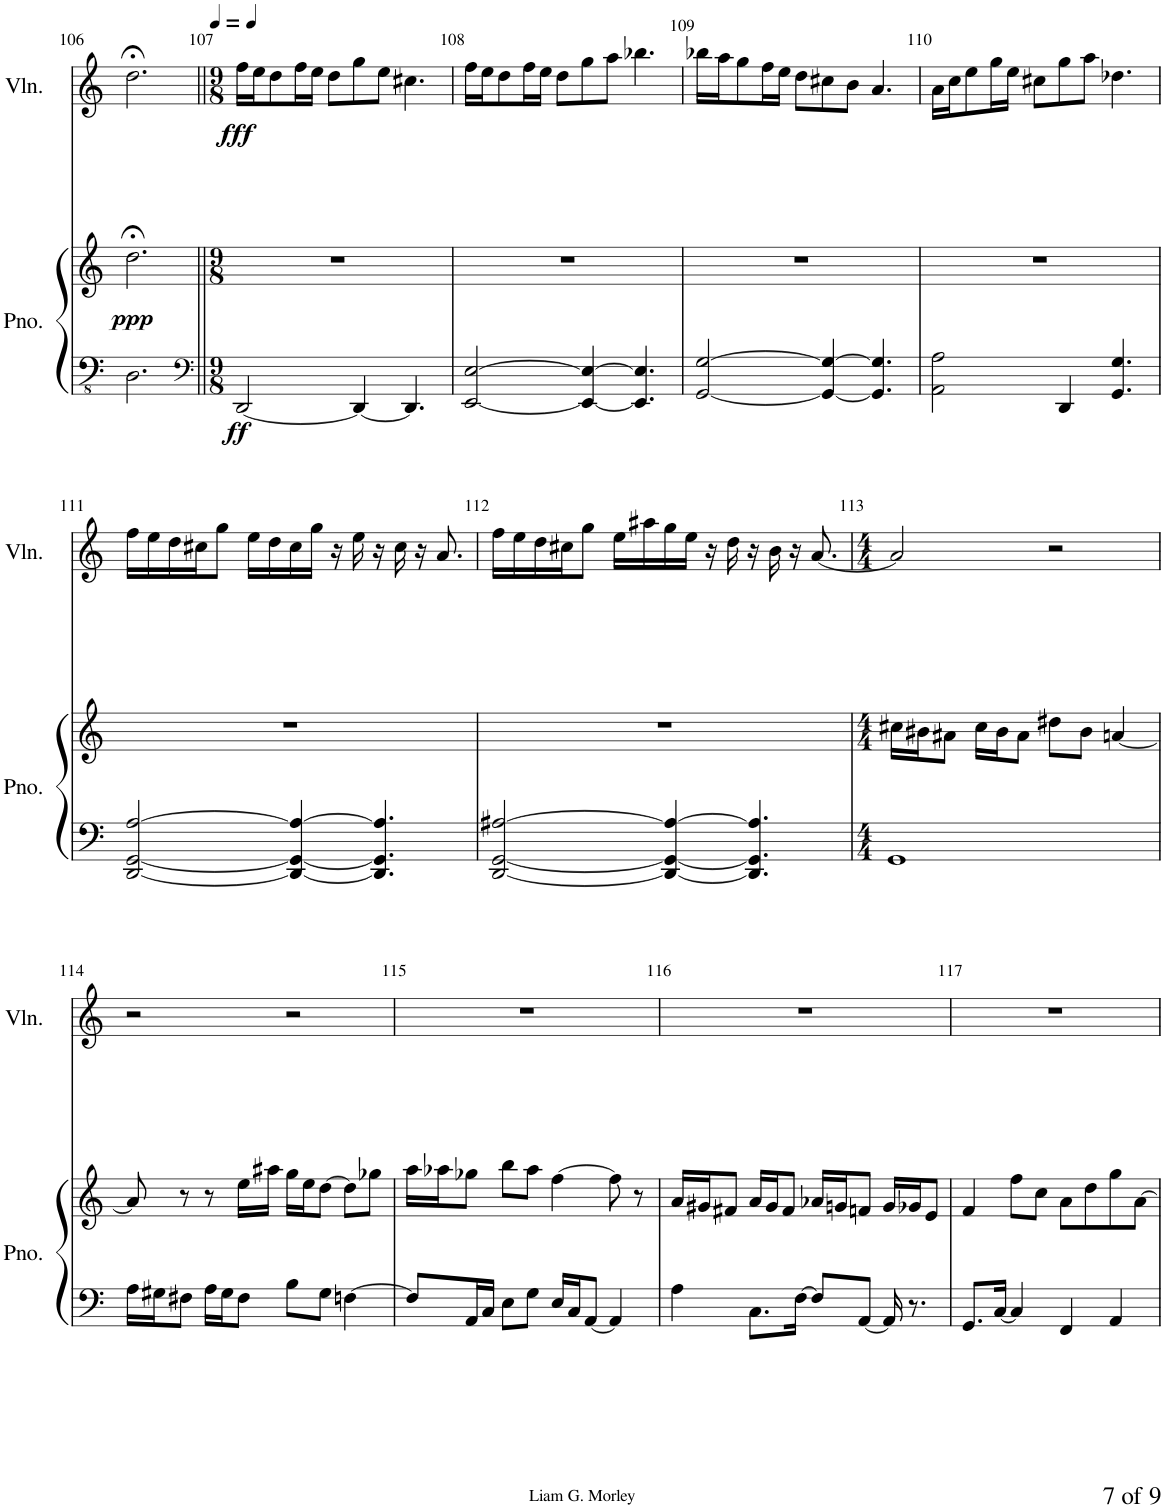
**kern	**kern	**dynam	**kern	**dynam
*part2	*part2	*part2	*part1	*part1
*staff3	*staff2	*staff2/3	*staff1	*staff1
*I"Piano	*	*	*I"Violin	*
*I'Pno.	*	*	*I'Vln.	*
!!LO:PB:g=z
*clefFv4	*clefG2	*	*clefG2	*
*k[]	*k[]	*	*k[]	*
*M6/8	*M6/8	*	*M6/8	*
=106	=106	=106	=106	=106
!	!	!LO:DY:b	!	!
2.DD\	2.dd;<\	ppp	2.dd;<\	.
=107||	=107||	=107||	=107||	=107||
*clefF4	*	*	*	*
*M9/8	*M9/8	*	*M9/8	*
!	!	!LO:DY:b=2	!	!LO:DY:b
[2DD/	8%9r	ff	16ff\LL	fff
.	.	.	16ee\J	.
.	.	.	8dd\	.
.	.	.	16ff\L	.
.	.	.	16ee\JJ	.
.	.	.	8dd\L	.
4DD/_	.	.	8gg\	.
.	.	.	8ee\J	.
4.DD/]	.	.	4.cc#X\	.
=108	=108	=108	=108	=108
[2EE/ [2E/	8%9r	.	16ff\LL	.
.	.	.	16ee\J	.
.	.	.	8dd\	.
.	.	.	16ff\L	.
.	.	.	16ee\JJ	.
.	.	.	8dd\L	.
4EE/_ 4E/_	.	.	8gg\	.
.	.	.	8aa\J	.
4.EE/] 4.E/]	.	.	4.bb-X\	.
=109	=109	=109	=109	=109
[2GG/ [2G/	8%9r	.	16bb-X\LL	.
.	.	.	16aa\J	.
.	.	.	8gg\	.
.	.	.	16ff\L	.
.	.	.	16ee\JJ	.
.	.	.	8dd\L	.
4GG/_ 4G/_	.	.	8cc#X\	.
.	.	.	8b\J	.
4.GG/] 4.G/]	.	.	4.a/	.
=110	=110	=110	=110	=110
2AA\ 2A\	8%9r	.	16a\LL	.
.	.	.	16cc\J	.
.	.	.	8ee\	.
.	.	.	16gg\L	.
.	.	.	16ee\JJ	.
.	.	.	8cc#X\L	.
4DD/	.	.	8gg\	.
.	.	.	8aa\J	.
4.GG/ 4.G/	.	.	4.dd-X\	.
!!LO:LB:g=z
=111	=111	=111	=111	=111
[2DD/ [2GG/ [2A/	8%9r	.	16ff\LL	.
.	.	.	16ee\	.
.	.	.	16dd\	.
.	.	.	16cc#X\J	.
.	.	.	8gg\J	.
.	.	.	16ee\LL	.
.	.	.	16dd\	.
4DD/_ 4GG/_ 4A/_	.	.	16cc#\	.
.	.	.	16gg\JJ	.
.	.	.	16r	.
.	.	.	16ee\	.
4.DD/] 4.GG/] 4.A/]	.	.	16r	.
.	.	.	16cc#\	.
.	.	.	16r	.
.	.	.	8.a/	.
=112	=112	=112	=112	=112
[2DD/ [2GG/ [2A#X/	8%9r	.	16ff\LL	.
.	.	.	16ee\	.
.	.	.	16dd\	.
.	.	.	16cc#X\J	.
.	.	.	8gg\J	.
.	.	.	16ee\LL	.
.	.	.	16aa#X\	.
4DD/_ 4GG/_ 4A#/_	.	.	16gg\	.
.	.	.	16ee\JJ	.
.	.	.	16r	.
.	.	.	16dd\	.
4.DD/] 4.GG/] 4.A#/]	.	.	16r	.
.	.	.	16b\	.
.	.	.	16r	.
.	.	.	[8.a/	.
=113	=113	=113	=113	=113
*M4/4	*M4/4	*	*M4/4	*
1GG	16cc#X\LL	.	2a/]	.
.	16b#X\J	.	.	.
.	8a#X\J	.	.	.
.	16cc#\LL	.	.	.
.	16b#\J	.	.	.
.	8a#\J	.	.	.
.	8dd#X\L	.	2r	.
.	8b#\J	.	.	.
.	[4an/	.	.	.
!!LO:LB:g=z
=114	=114	=114	=114	=114
16A\LL	8a/]	.	2r	.
16G#X\J	.	.	.	.
8F#X\J	8r	.	.	.
16A\LL	8r	.	.	.
16G#\J	.	.	.	.
8F#\J	16ee\LL	.	.	.
.	16aa#X\JJ	.	.	.
8B\L	16gg\LL	.	2r	.
.	16ee\J	.	.	.
8G#\J	[8dd\J	.	.	.
[4Fn\	8dd\L]	.	.	.
.	8gg-X\J	.	.	.
=115	=115	=115	=115	=115
8F/L]	16aa\LL	.	1r	.
.	16aa-X\J	.	.	.
16AA/L	8gg-X\J	.	.	.
16C/JJ	.	.	.	.
8E\L	8bb\L	.	.	.
8G\J	8aa-\J	.	.	.
16E/LL	[4ff\	.	.	.
16C/J	.	.	.	.
[8AA/J	.	.	.	.
4AA/]	8ff\]	.	.	.
.	8r	.	.	.
=116	=116	=116	=116	=116
4A\	16a/LL	.	1r	.
.	16g#X/J	.	.	.
.	8f#X/J	.	.	.
8.C\L	16a/LL	.	.	.
.	16g#/J	.	.	.
.	8f#/J	.	.	.
[16F\Jk	.	.	.	.
8F/L]	16a-X/LL	.	.	.
.	16gn/J	.	.	.
[8AA/J	8fn/J	.	.	.
16AA/]	16g/LL	.	.	.
8.r	16g-X/J	.	.	.
.	8e/J	.	.	.
=117	=117	=117	=117	=117
8.GG/L	4f/	.	1r	.
[16C/Jk	.	.	.	.
4C/]	8ff\L	.	.	.
.	8cc\J	.	.	.
4FF/	8a\L	.	.	.
.	8dd\	.	.	.
4AA/	8gg\	.	.	.
.	[8a\J	.	.	.
=	=	=	=	=
*-	*-	*-	*-	*-
